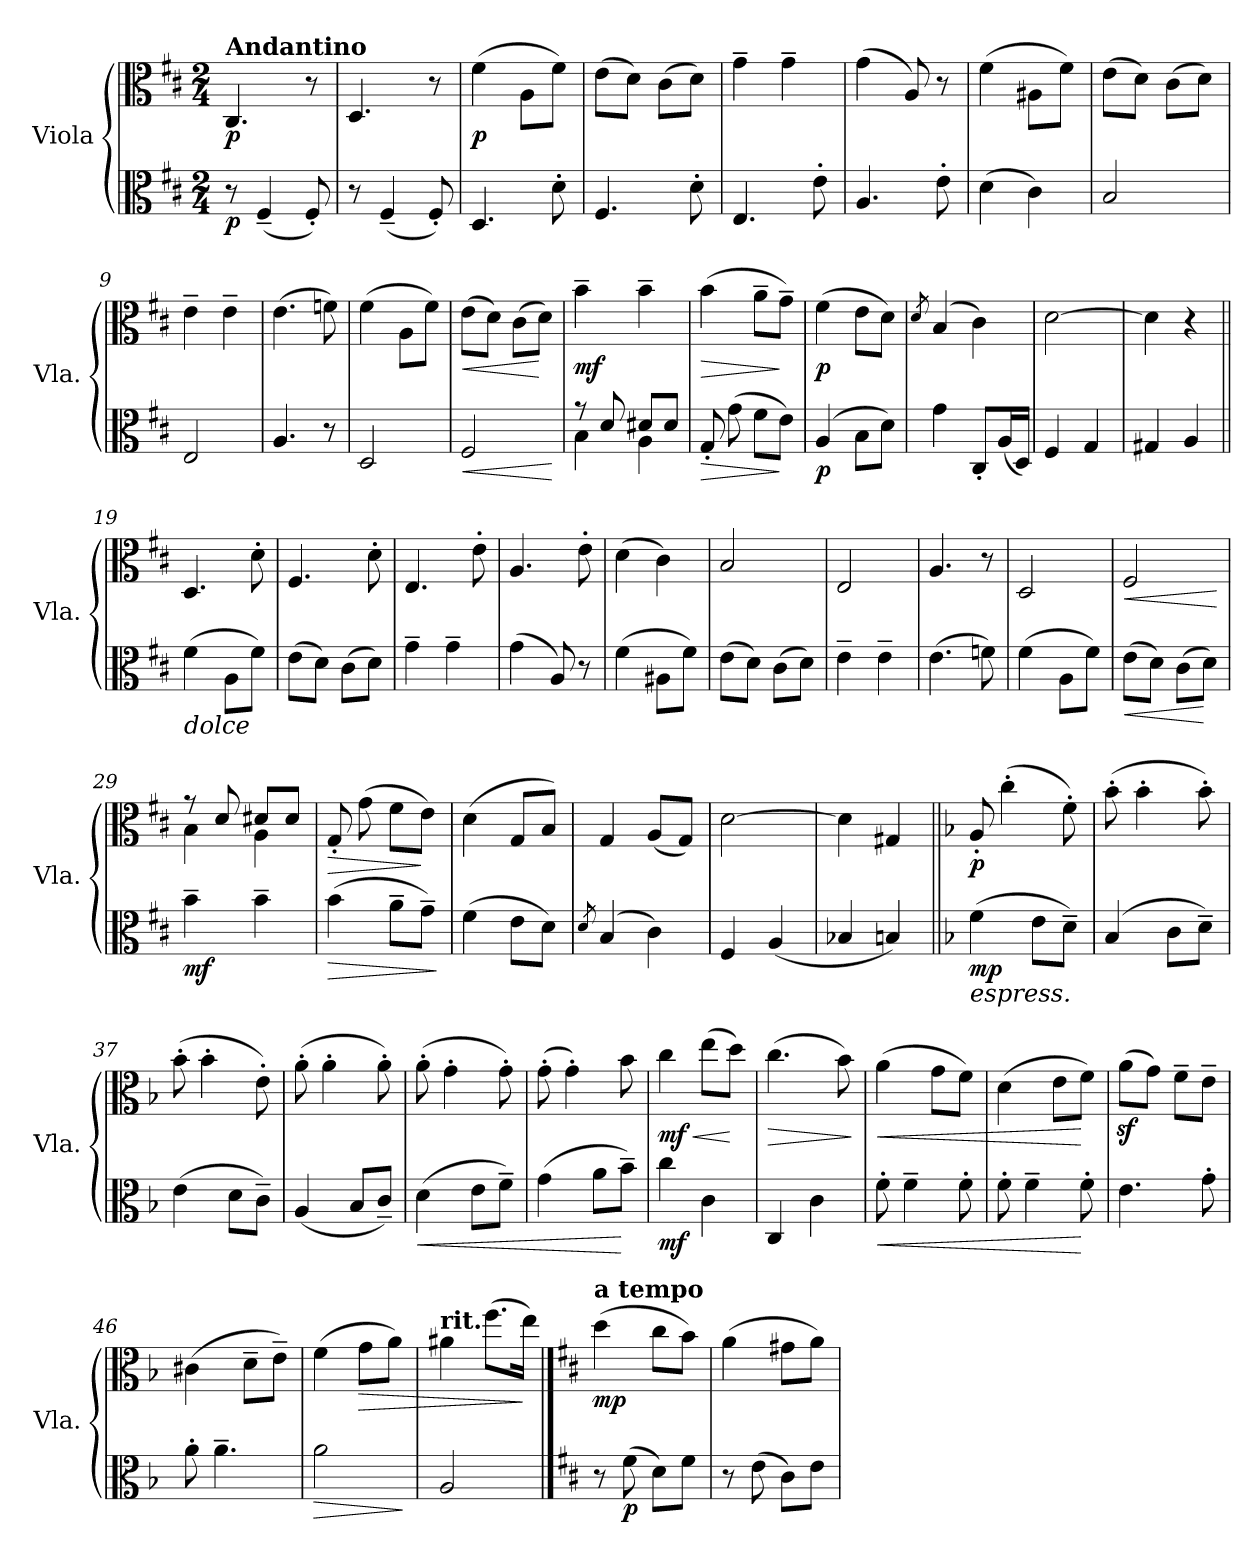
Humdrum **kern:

**kern	**dynam	**kern	**dynam
*part2	*part2	*part1	*part1
*staff2	*staff2	*staff1	*staff1
*I"Viola	*	*I"Viola	*
*I'Vla.	*	*I'Vla.	*
*clefC3	*	*clefC3	*
*k[f#c#]	*	*k[f#c#]	*
*M2/4	*	*M2/4	*
*MM86	*	*MM86	*
=1	=1	=1	=1
!	!	!LO:TX:a:B:t=Andantino	!
!	!LO:DY:b	!	!LO:DY:b
8r	p	4.C#/	p
(4F#~/	.	.	.
8F#'/)	.	8r	.
=2	=2	=2	=2
8r	.	4.D/	.
(4F#~/	.	.	.
8F#'/)	.	8r	.
=3	=3	=3	=3
!	!	!	!LO:DY:b
4.D/	.	(4f#\	p
.	.	8A\L	.
8d'\	.	8f#\J)	.
=4	=4	=4	=4
4.F#/	.	(8e\L	.
.	.	8d\J)	.
.	.	(8c#\L	.
8d'\	.	8d\J)	.
=5	=5	=5	=5
4.E/	.	4g~\	.
.	.	4g~\	.
8e'\	.	.	.
=6	=6	=6	=6
4.A/	.	(4g\	.
.	.	8A/)	.
8e'\	.	8r	.
=7	=7	=7	=7
(4d\	.	(4f#\	.
4c#\)	.	8A#X\L	.
.	.	8f#\J)	.
=8	=8	=8	=8
2B/	.	(8e\L	.
.	.	8d\J)	.
.	.	(8c#\L	.
.	.	8d\J)	.
=9	=9	=9	=9
2E/	.	4e~\	.
.	.	4e~\	.
=10	=10	=10	=10
4.A/	.	(4.e\	.
8r	.	8fn\)	.
!!LO:LB:g=z
=11	=11	=11	=11
2D/	.	(4f#\	.
.	.	8A\L	.
.	.	8f#\J)	.
=12	=12	=12	=12
!	!LO:HP:b	!	!LO:HP:b
2F#/	<	(8e\L	<
.	.	8d\J)	.
.	.	(8c#\L	.
.	.	8d\J)	[
.	[	.	.
=13	=13	=13	=13
*^	*	*	*
!	!	!LO:DY:a	!	!
!	!	!LO:DY:n=1:b	!	!
!	!	!LO:DY:n=2:a	!	!LO:DY:b
8r	4B\	mf mf mf	4b~\	mf
8d/	.	.	.	.
8d#X/L	4A\	.	4b~\	.
8d#/J	.	.	.	.
*v	*v	*	*	*
=14	=14	=14	=14
!	!LO:HP:b	!	!LO:HP:b
8G'/	>	(4b\	>
(8g\	.	.	.
8f#\L	.	8a~\L	.
8e\J)	]	8g~\J)	]
=15	=15	=15	=15
!	!LO:DY:b	!	!LO:DY:b
(4A/	p	(4f#\	p
8B\L	.	8e\L	.
8d\J)	.	8d\J)	.
=16	=16	=16	=16
.	.	8qd/	.
4g\	.	(4B/	.
8C#'/L	.	4c#\)	.
(16A/L	.	.	.
16D/JJ)	.	.	.
=17	=17	=17	=17
4F#/	.	[2d\	.
4G/	.	.	.
=18	=18	=18	=18
4G#X/	.	4d\]	.
4A/	.	4r	.
=19||	=19||	=19||	=19||
!LO:TX:b:i:t=dolce	!	!	!
(4f#\	.	4.D/	.
8A\L	.	.	.
8f#\J)	.	8d'\	.
!!LO:LB:g=z
=20	=20	=20	=20
(8e\L	.	4.F#/	.
8d\J)	.	.	.
(8c#\L	.	.	.
8d\J)	.	8d'\	.
=21	=21	=21	=21
4g~\	.	4.E/	.
4g~\	.	.	.
.	.	8e'\	.
=22	=22	=22	=22
(4g\	.	4.A/	.
8A/)	.	.	.
8r	.	8e'\	.
=23	=23	=23	=23
(4f#\	.	(4d\	.
8A#X\L	.	4c#\)	.
8f#\J)	.	.	.
=24	=24	=24	=24
(8e\L	.	2B/	.
8d\J)	.	.	.
(8c#\L	.	.	.
8d\J)	.	.	.
=25	=25	=25	=25
4e~\	.	2E/	.
4e~\	.	.	.
=26	=26	=26	=26
(4.e\	.	4.A/	.
8fn\)	.	8r	.
=27	=27	=27	=27
(4f#\	.	2D/	.
8A\L	.	.	.
8f#\J)	.	.	.
=28	=28	=28	=28
!	!LO:HP:b	!	!LO:HP:b
(8e\L	<	2F#/	<
8d\J)	.	.	.
(8c#\L	.	.	.
8d\J)	[	.	.
.	.	.	[
=29	=29	=29	=29
*	*	*^	*
!	!LO:DY:b	!	!	!LO:DY:b
!	!	!	!	!LO:DY:n=1:a
!	!	!	!	!LO:DY:n=2:b
!	!	!	!	!LO:DY:n=3:a
4b~\	mf	8r	4B\	mf mf mf mf
.	.	8d/	.	.
4b~\	.	8d#X/L	4A\	.
.	.	8d#/J	.	.
*	*	*v	*v	*
!!LO:LB:g=z
=30	=30	=30	=30
!	!LO:HP:b	!	!LO:HP:b
(4b\	>	8G'/	>
.	.	(8g\	.
8a~\L	.	8f#\L	.
8g~\J)	.	8e\J)	]
.	]	.	.
=31	=31	=31	=31
(4f#\	.	(4d\	.
8e\L	.	8G/L	.
8d\J)	.	8B/J)	.
=32	=32	=32	=32
8qd/	.	.	.
(4B/	.	4G/	.
4c#\)	.	(8A/L	.
.	.	8G/J)	.
=33	=33	=33	=33
4F#/	.	[2d\	.
(4A/	.	.	.
=34	=34	=34	=34
4B-X/	.	4d\]	.
4Bn/)	.	4G#X/	.
=35||	=35||	=35||	=35||
*k[b-]	*	*k[b-]	*
!LO:TX:b:i:t=espress.	!	!	!
!	!LO:DY:b	!	!LO:DY:b
(4f\	mp	8A'/	p
.	.	(4cc'\	.
8e\L	.	.	.
8d~\J)	.	8f'\)	.
=36	=36	=36	=36
(4B-/	.	(8b-'\	.
.	.	4b-'\	.
8c\L	.	.	.
8d~\J)	.	8b-'\)	.
=37	=37	=37	=37
(4e\	.	(8b-'\	.
.	.	4b-'\	.
8d\L	.	.	.
8c~\J)	.	8e'\)	.
=38	=38	=38	=38
(4A/	.	(8a'\	.
.	.	4a'\	.
8B-/L	.	.	.
8c~/J)	.	8a'\)	.
!!LO:LB:g=z
=39	=39	=39	=39
!	!LO:HP:b	!	!
(4d\	<	(8a'\	.
.	.	4g'\	.
8e\L	.	.	.
8f~\J)	.	8g'\)	.
=40	=40	=40	=40
(4g\	.	(8g'\	.
.	.	4g'\)	.
8a\L	.	.	.
8b-~\J)	[	8b-\	.
=41	=41	=41	=41
!	!LO:DY:b	!	!LO:HP:b
!	!	!	!LO:DY:n=1:b
4cc\	mf	4cc\	< mf
4c\	.	(8ee\L	.
.	.	8dd\J)	[
=42	=42	=42	=42
!	!	!	!LO:HP:b
4C/	.	(4.cc\	>
4c\	.	.	.
.	.	8b-\)	.
.	.	.	]
=43	=43	=43	=43
!	!LO:HP:b	!	!LO:HP:b
8f'\	<	(4a\	<
4f~\	.	.	.
.	.	8g\L	.
8f'\	.	8f\J)	.
=44	=44	=44	=44
8f'\	.	(4d\	.
4f~\	.	.	.
.	.	8e\L	.
8f'\	[	8f\J)	[
=45	=45	=45	=45
4.e\	.	(8az<\L	.
.	.	8g\J)	.
.	.	8f~\L	.
8g'\	.	8e~\J	.
=46	=46	=46	=46
8a'\	.	(4c#X\	.
4.a~\	.	.	.
.	.	8d~\L	.
.	.	8e~\J)	.
=47	=47	=47	=47
!	!LO:HP:b	!	!
2a\	>	(4f\	.
!	!	!	!LO:HP:b
.	.	8g\L	>
.	.	8a\J)	.
.	]	.	.
=48	=48	=48	=48
!	!	!LO:TX:a:B:t=rit.	!
2A/	.	4a#X\	.
.	.	(8.ff\L	.
.	.	16ee\Jk)	]
!!LO:PB:g=z
==49	==49	==49	==49
*k[f#c#]	*	*k[f#c#]	*
!	!	!LO:TX:a:B:t=a tempo	!
!	!	!	!LO:DY:b
8r	.	(4dd\	mp
!	!LO:DY:b	!	!
(8f#\	p	.	.
8d\L)	.	8cc#\L	.
8f#\J	.	8b\J)	.
=50	=50	=50	=50
8r	.	(4a\	.
(8e\	.	.	.
8c#\L)	.	8g#X\L	.
8e\J	.	8a\J)	.
=	=	=	=
*-	*-	*-	*-
